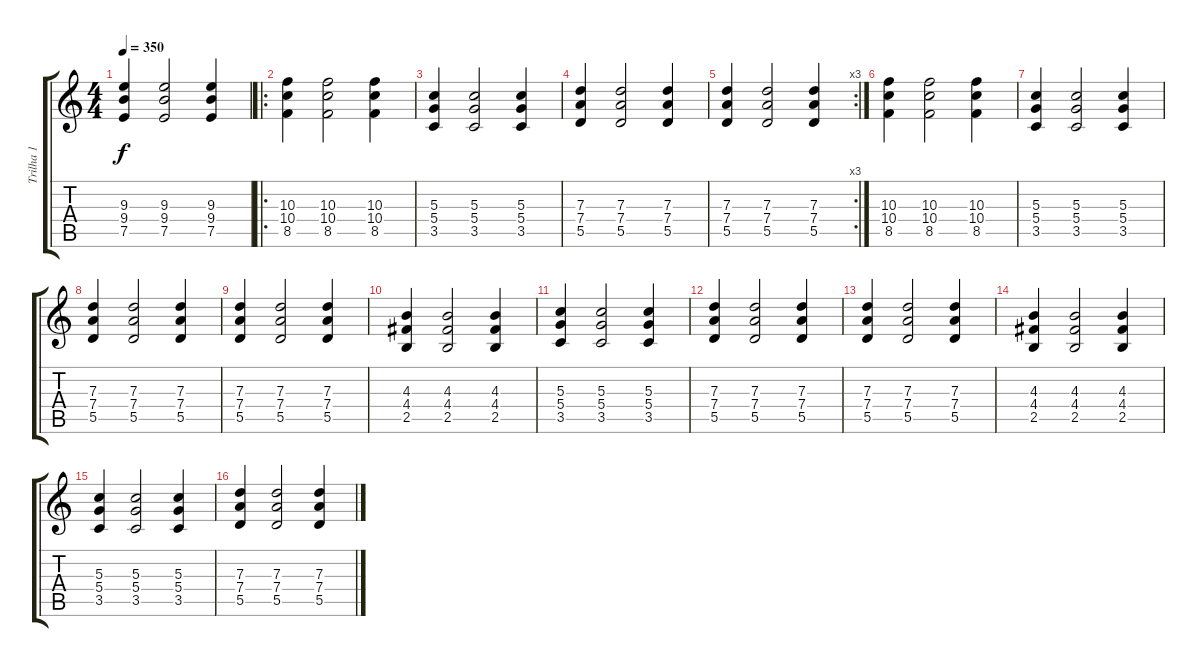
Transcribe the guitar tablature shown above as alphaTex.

\track ("Trilha 1" "Trilha 1") {instrument distortionguitar}
\staff {score tabs}
\tuning (E4 B3 G3 D3 A2 E2) {hide}
\ts (4 4)
\tempo 350
\clef g2
\ks c
(9.3 9.4 7.5).4{dy f} (9.3 9.4 7.5).2 (9.3 9.4 7.5).4 |
\ro
(10.3 10.4 8.5).4 (10.3 10.4 8.5).2 (10.3 10.4 8.5).4 |
(5.3 5.4 3.5).4 (5.3 5.4 3.5).2 (5.3 5.4 3.5).4 |
(7.3 7.4 5.5).4 (7.3 7.4 5.5).2 (7.3 7.4 5.5).4 |
\rc 3
(7.3 7.4 5.5).4 (7.3 7.4 5.5).2 (7.3 7.4 5.5).4 |
(10.3 10.4 8.5).4 (10.3 10.4 8.5).2 (10.3 10.4 8.5).4 |
(5.3 5.4 3.5).4 (5.3 5.4 3.5).2 (5.3 5.4 3.5).4 |
(7.3 7.4 5.5).4 (7.3 7.4 5.5).2 (7.3 7.4 5.5).4 |
(7.3 7.4 5.5).4 (7.3 7.4 5.5).2 (7.3 7.4 5.5).4 |
(4.3 4.4 2.5).4 (4.3 4.4 2.5).2 (4.3 4.4 2.5).4 |
(5.3 5.4 3.5).4 (5.3 5.4 3.5).2 (5.3 5.4 3.5).4 |
(7.3 7.4 5.5).4 (7.3 7.4 5.5).2 (7.3 7.4 5.5).4 |
(7.3 7.4 5.5).4 (7.3 7.4 5.5).2 (7.3 7.4 5.5).4 |
(4.3 4.4 2.5).4 (4.3 4.4 2.5).2 (4.3 4.4 2.5).4 |
(5.3 5.4 3.5).4 (5.3 5.4 3.5).2 (5.3 5.4 3.5).4 |
(7.3 7.4 5.5).4 (7.3 7.4 5.5).2 (7.3 7.4 5.5).4
